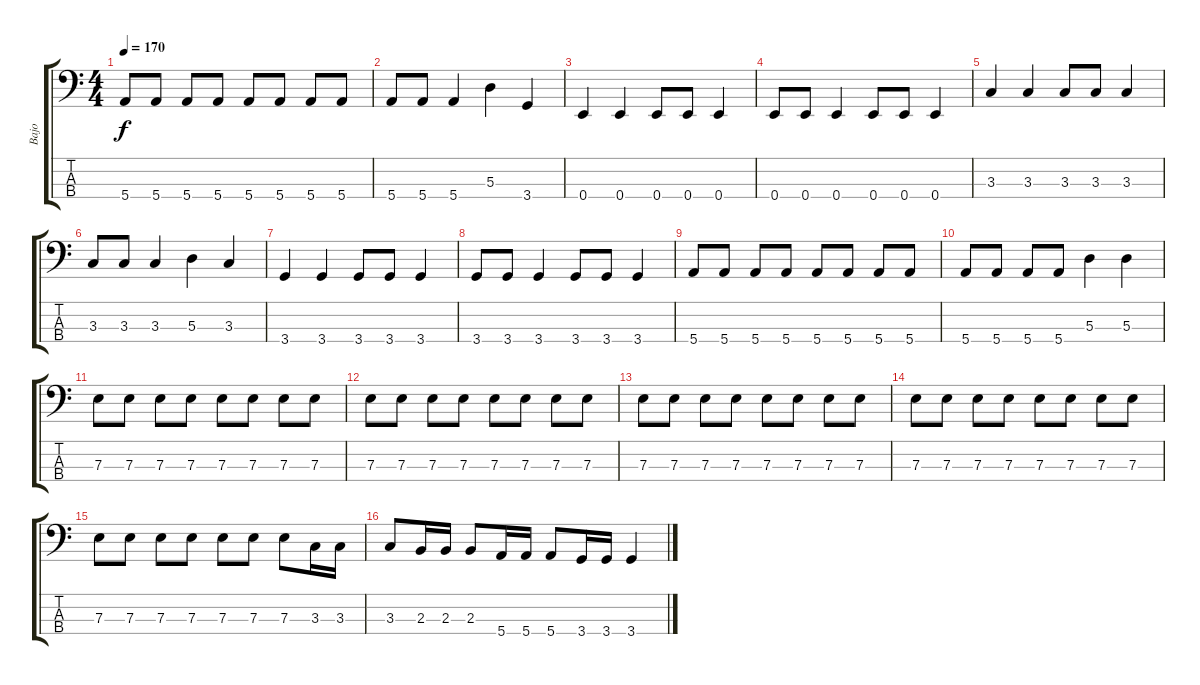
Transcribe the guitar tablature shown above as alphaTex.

\track ("Bajo" "Bajo") {instrument electricbasspick}
\staff {score tabs}
\tuning (G2 D2 A1 E1) {hide}
\ts (4 4)
\tempo 170
\clef f4
\ks c
5.4.8{dy f} 5.4.8 5.4.8 5.4.8 5.4.8 5.4.8 5.4.8 5.4.8 |
5.4.8 5.4.8 5.4.4 5.3.4 3.4.4 |
0.4.4 0.4.4 0.4.8 0.4.8 0.4.4 |
0.4.8 0.4.8 0.4.4 0.4.8 0.4.8 0.4.4 |
3.3.4 3.3.4 3.3.8 3.3.8 3.3.4 |
3.3.8 3.3.8 3.3.4 5.3.4 3.3.4 |
3.4.4 3.4.4 3.4.8 3.4.8 3.4.4 |
3.4.8 3.4.8 3.4.4 3.4.8 3.4.8 3.4.4 |
5.4.8 5.4.8 5.4.8 5.4.8 5.4.8 5.4.8 5.4.8 5.4.8 |
5.4.8 5.4.8 5.4.8 5.4.8 5.3.4 5.3.4 |
7.3.8 7.3.8 7.3.8 7.3.8 7.3.8 7.3.8 7.3.8 7.3.8 |
7.3.8 7.3.8 7.3.8 7.3.8 7.3.8 7.3.8 7.3.8 7.3.8 |
7.3.8 7.3.8 7.3.8 7.3.8 7.3.8 7.3.8 7.3.8 7.3.8 |
7.3.8 7.3.8 7.3.8 7.3.8 7.3.8 7.3.8 7.3.8 7.3.8 |
7.3.8 7.3.8 7.3.8 7.3.8 7.3.8 7.3.8 7.3.8 3.3.16 3.3.16 |
3.3.8 2.3.16 2.3.16 2.3.8 5.4.16 5.4.16 5.4.8 3.4.16 3.4.16 3.4.4
